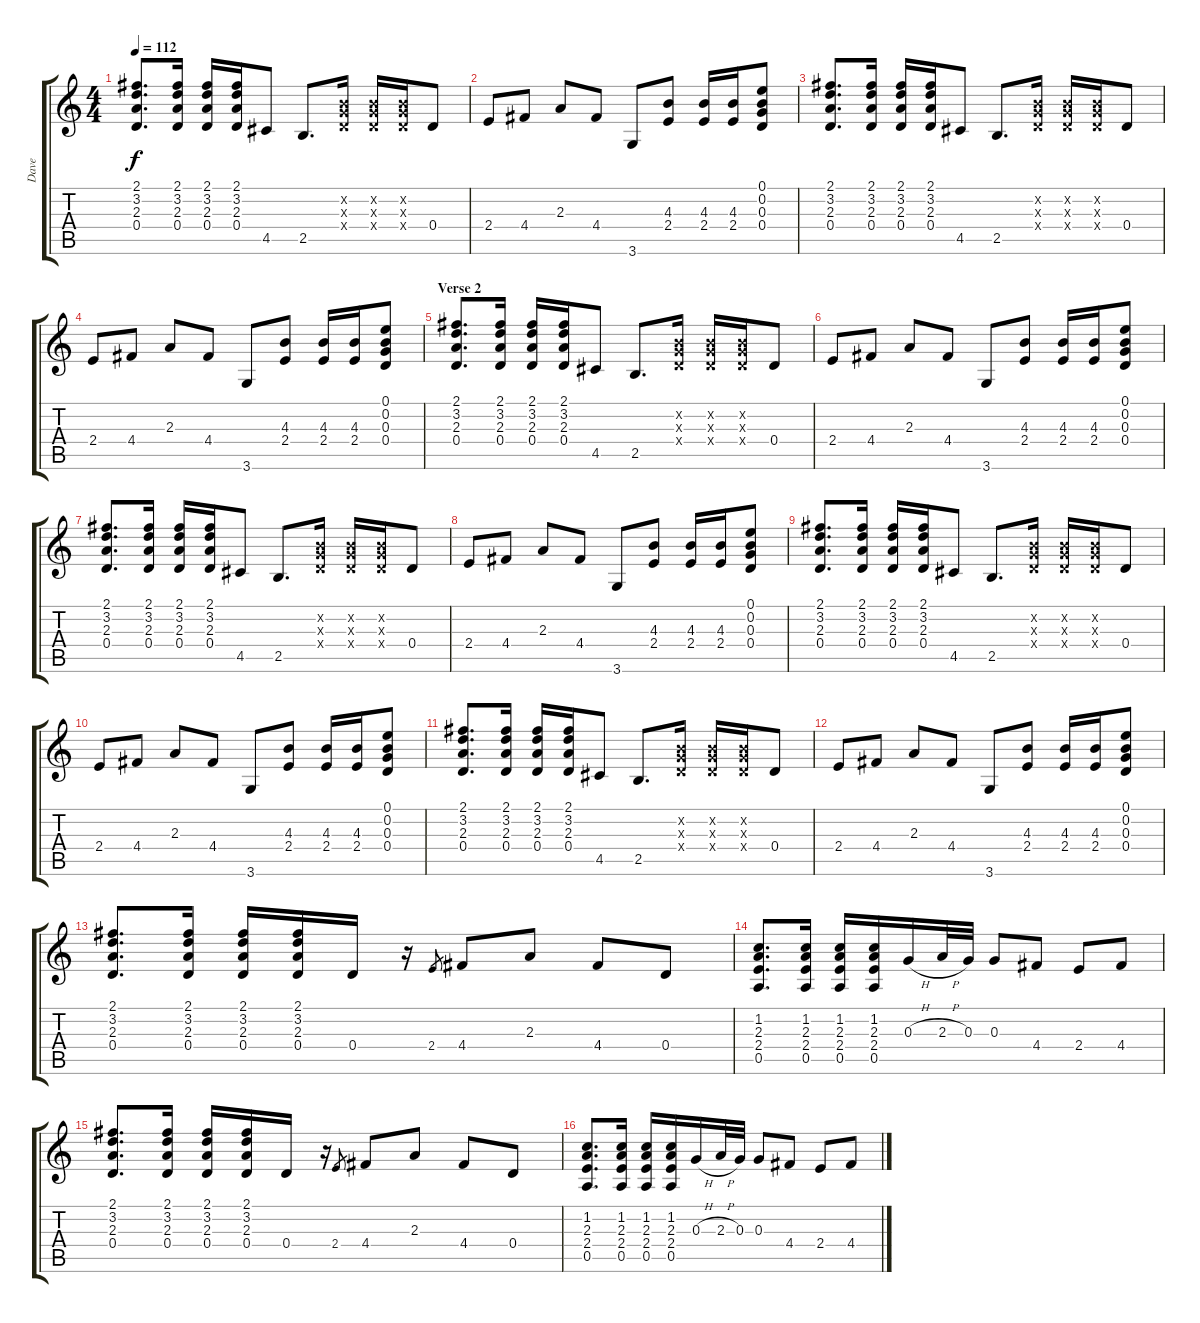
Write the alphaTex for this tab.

\track ("Dave" "Dave") {instrument acousticguitarsteel}
\staff {score tabs}
\tuning (E4 B3 G3 D3 A2 E2) {hide}
\ts (4 4)
\tempo 112
\clef g2
\ks c
(2.1 3.2 2.3 0.4).8{d dy f} (2.1 3.2 2.3 0.4).16 (2.1 3.2 2.3 0.4).16 (2.1 3.2 2.3 0.4).16 4.5.8 2.5.8{d} (0.2{x} 0.3{x} 0.4{x}).16 (0.2{x} 0.3{x} 0.4{x}).16 (0.2{x} 0.3{x} 0.4{x}).16 0.4.8 |
2.4.8 4.4.8 2.3.8 4.4.8 3.6.8 (4.3 2.4).8 (4.3 2.4).16 (4.3 2.4).16 (0.1 0.2 0.3 0.4).8 |
(2.1 3.2 2.3 0.4).8{d} (2.1 3.2 2.3 0.4).16 (2.1 3.2 2.3 0.4).16 (2.1 3.2 2.3 0.4).16 4.5.8 2.5.8{d} (0.2{x} 0.3{x} 0.4{x}).16 (0.2{x} 0.3{x} 0.4{x}).16 (0.2{x} 0.3{x} 0.4{x}).16 0.4.8 |
2.4.8 4.4.8 2.3.8 4.4.8 3.6.8 (4.3 2.4).8 (4.3 2.4).16 (4.3 2.4).16 (0.1 0.2 0.3 0.4).8 |
\section ("" "Verse 2")
(2.1 3.2 2.3 0.4).8{d} (2.1 3.2 2.3 0.4).16 (2.1 3.2 2.3 0.4).16 (2.1 3.2 2.3 0.4).16 4.5.8 2.5.8{d} (0.2{x} 0.3{x} 0.4{x}).16 (0.2{x} 0.3{x} 0.4{x}).16 (0.2{x} 0.3{x} 0.4{x}).16 0.4.8 |
2.4.8 4.4.8 2.3.8 4.4.8 3.6.8 (4.3 2.4).8 (4.3 2.4).16 (4.3 2.4).16 (0.1 0.2 0.3 0.4).8 |
(2.1 3.2 2.3 0.4).8{d} (2.1 3.2 2.3 0.4).16 (2.1 3.2 2.3 0.4).16 (2.1 3.2 2.3 0.4).16 4.5.8 2.5.8{d} (0.2{x} 0.3{x} 0.4{x}).16 (0.2{x} 0.3{x} 0.4{x}).16 (0.2{x} 0.3{x} 0.4{x}).16 0.4.8 |
2.4.8 4.4.8 2.3.8 4.4.8 3.6.8 (4.3 2.4).8 (4.3 2.4).16 (4.3 2.4).16 (0.1 0.2 0.3 0.4).8 |
(2.1 3.2 2.3 0.4).8{d} (2.1 3.2 2.3 0.4).16 (2.1 3.2 2.3 0.4).16 (2.1 3.2 2.3 0.4).16 4.5.8 2.5.8{d} (0.2{x} 0.3{x} 0.4{x}).16 (0.2{x} 0.3{x} 0.4{x}).16 (0.2{x} 0.3{x} 0.4{x}).16 0.4.8 |
2.4.8 4.4.8 2.3.8 4.4.8 3.6.8 (4.3 2.4).8 (4.3 2.4).16 (4.3 2.4).16 (0.1 0.2 0.3 0.4).8 |
(2.1 3.2 2.3 0.4).8{d} (2.1 3.2 2.3 0.4).16 (2.1 3.2 2.3 0.4).16 (2.1 3.2 2.3 0.4).16 4.5.8 2.5.8{d} (0.2{x} 0.3{x} 0.4{x}).16 (0.2{x} 0.3{x} 0.4{x}).16 (0.2{x} 0.3{x} 0.4{x}).16 0.4.8 |
2.4.8 4.4.8 2.3.8 4.4.8 3.6.8 (4.3 2.4).8 (4.3 2.4).16 (4.3 2.4).16 (0.1 0.2 0.3 0.4).8 |
(2.1 3.2 2.3 0.4).8{d} (2.1 3.2 2.3 0.4).16 (2.1 3.2 2.3 0.4).16 (2.1 3.2 2.3 0.4).16 0.4.16 r.16 2.4.8{gr} 4.4.8 2.3.8 4.4.8 0.4.8 |
(1.2 2.3 2.4 0.5).8{d} (1.2 2.3 2.4 0.5).16 (1.2 2.3 2.4 0.5).16 (1.2 2.3 2.4 0.5).16 0.3{h}.16 2.3{h}.32 0.3.32 0.3.8 4.4.8 2.4.8 4.4.8 |
(2.1 3.2 2.3 0.4).8{d} (2.1 3.2 2.3 0.4).16 (2.1 3.2 2.3 0.4).16 (2.1 3.2 2.3 0.4).16 0.4.16 r.16 2.4.8{gr} 4.4.8 2.3.8 4.4.8 0.4.8 |
(1.2 2.3 2.4 0.5).8{d} (1.2 2.3 2.4 0.5).16 (1.2 2.3 2.4 0.5).16 (1.2 2.3 2.4 0.5).16 0.3{h}.16 2.3{h}.32 0.3.32 0.3.8 4.4.8 2.4.8 4.4.8
